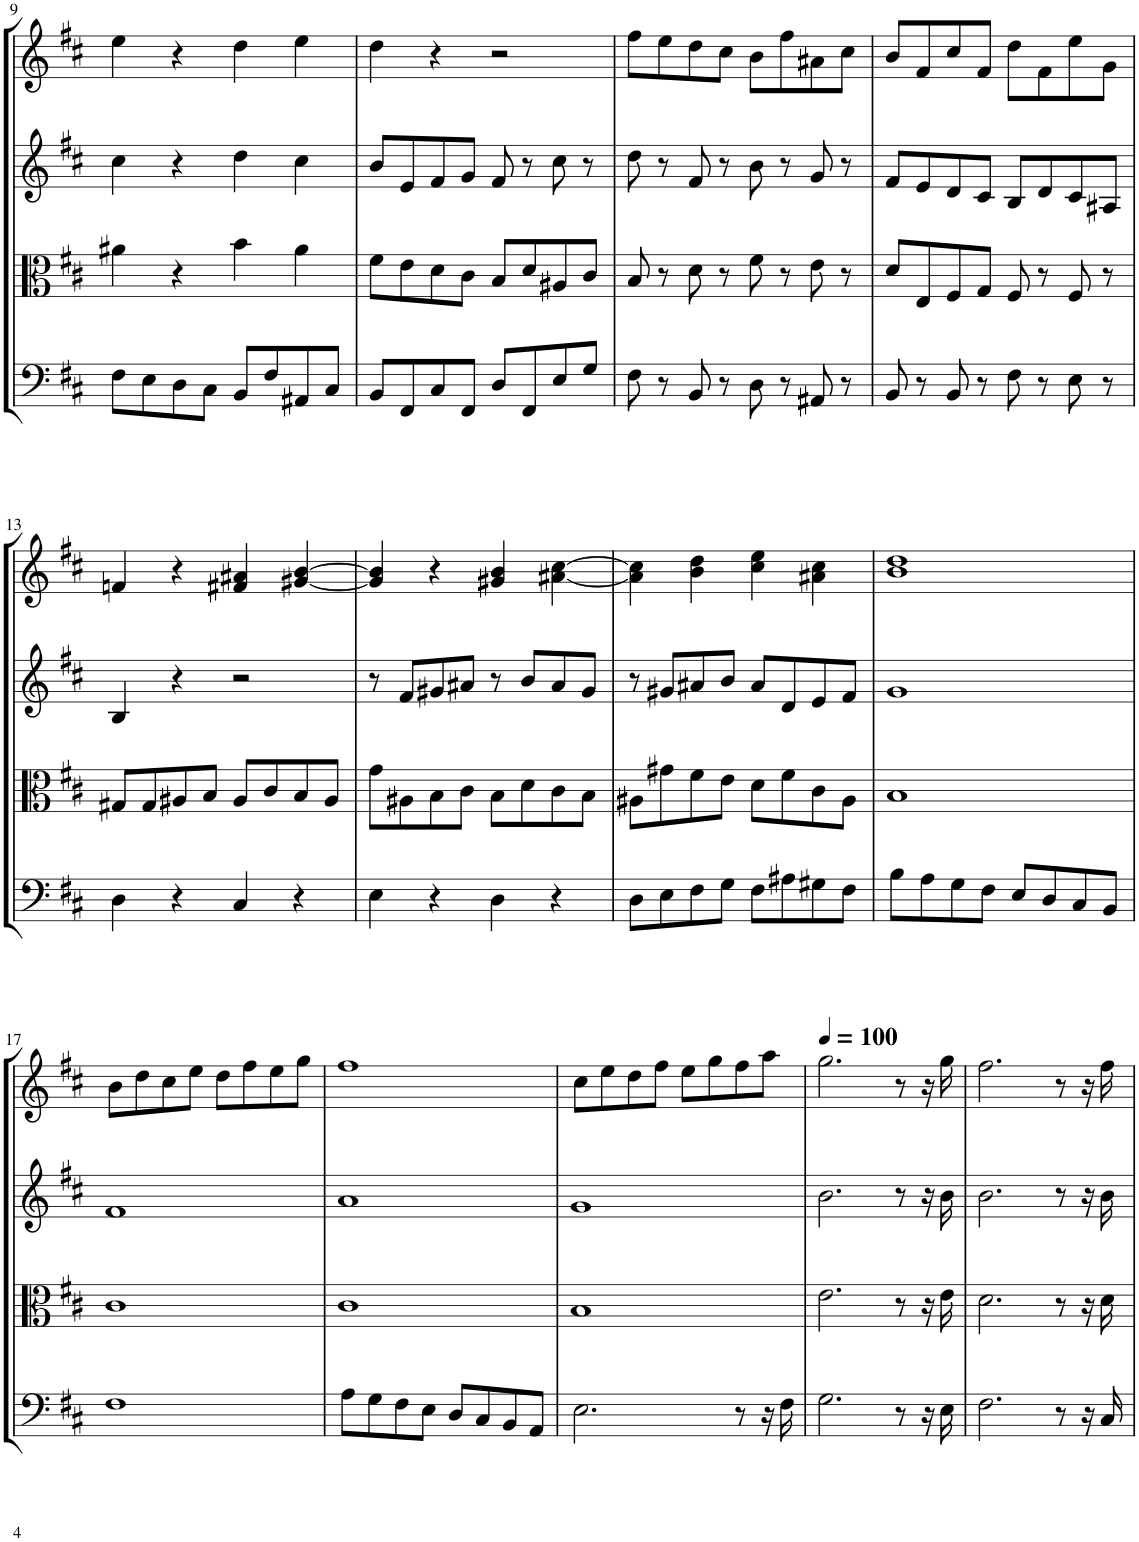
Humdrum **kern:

**kern	**kern	**kern	**kern
*part4	*part3	*part2	*part1
*staff4	*staff3	*staff2	*staff1
*I"Violoncello	*I"Viola	*I"Violin II	*I"Violin I
!!LO:PB:g=z
*clefF4	*clefC3	*clefG2	*clefG2
*k[f#c#]	*k[f#c#]	*k[f#c#]	*k[f#c#]
*M4/4	*M4/4	*M4/4	*M4/4
=9	=9	=9	=9
8F#\L	4a#X\	4cc#\	4ee\
8E\	.	.	.
8D\	4r	4r	4r
8C#\J	.	.	.
8BB/L	4b\	4dd\	4dd\
8F#/	.	.	.
8AA#X/	4a#\	4cc#\	4ee\
8C#/J	.	.	.
=10	=10	=10	=10
8BB/L	8f#\L	8b/L	4dd\
8FF#/	8e\	8e/	.
8C#/	8d\	8f#/	4r
8FF#/J	8c#\J	8g/J	.
8D/L	8B/L	8f#/	2r
8FF#/	8d/	8r	.
8E/	8A#X/	8cc#\	.
8G/J	8c#/J	8r	.
=11	=11	=11	=11
8F#\	8B/	8dd\	8ff#\L
8r	8r	8r	8ee\
8BB/	8d\	8f#/	8dd\
8r	8r	8r	8cc#\J
8D\	8f#\	8b\	8b\L
8r	8r	8r	8ff#\
8AA#X/	8e\	8g/	8a#X\
8r	8r	8r	8cc#\J
=12	=12	=12	=12
8BB/	8d/L	8f#/L	8b/L
8r	8E/	8e/	8f#/
8BB/	8F#/	8d/	8cc#/
8r	8G/J	8c#/J	8f#/J
8F#\	8F#/	8B/L	8dd\L
8r	8r	8d/	8f#\
8E\	8F#/	8c#/	8ee\
8r	8r	8A#X/J	8g\J
!!LO:LB:g=z
=13	=13	=13	=13
4D\	8G#X/L	4B/	4fn/
.	8G#/	.	.
4r	8A#X/	4r	4r
.	8B/J	.	.
4C#/	8A#/L	2r	4f#X/ 4a#X/
.	8c#/	.	.
4r	8B/	.	[4g#X/ [4b/
.	8A#/J	.	.
=14	=14	=14	=14
4E\	8g\L	8r	4g#/] 4b/]
.	8A#X\	8f#/L	.
4r	8B\	8g#X/	4r
.	8c#\J	8a#X/J	.
4D\	8B\L	8r	4g#X/ 4b/
.	8d\	8b/L	.
4r	8c#\	8a#/	[4a#X\ [4cc#\
.	8B\J	8g#/J	.
=15	=15	=15	=15
8D\L	8A#X\L	8r	4a#\] 4cc#\]
8E\	8g#X\	8g#X/L	.
8F#\	8f#\	8a#X/	4b\ 4dd\
8G\J	8e\J	8b/J	.
8F#\L	8d\L	8a#/L	4cc#\ 4ee\
8A#X\	8f#\	8d/	.
8G#X\	8c#\	8e/	4a#X\ 4cc#\
8F#\J	8A#\J	8f#/J	.
=16	=16	=16	=16
8B\L	1B	1g	1b 1dd
8A\	.	.	.
8G\	.	.	.
8F#\J	.	.	.
8E/L	.	.	.
8D/	.	.	.
8C#/	.	.	.
8BB/J	.	.	.
!!LO:LB:g=z
=17	=17	=17	=17
1F#	1c#	1f#	8b\L
.	.	.	8dd\
.	.	.	8cc#\
.	.	.	8ee\J
.	.	.	8dd\L
.	.	.	8ff#\
.	.	.	8ee\
.	.	.	8gg\J
=18	=18	=18	=18
8A\L	1c#	1a	1ff#
8G\	.	.	.
8F#\	.	.	.
8E\J	.	.	.
8D/L	.	.	.
8C#/	.	.	.
8BB/	.	.	.
8AA/J	.	.	.
=19	=19	=19	=19
2.E\	1B	1g	8cc#\L
.	.	.	8ee\
.	.	.	8dd\
.	.	.	8ff#\J
.	.	.	8ee\L
.	.	.	8gg\
8r	.	.	8ff#\
16r	.	.	8aa\J
16F#\	.	.	.
=20	=20	=20	=20
*	*	*	*MM100
2.G\	2.e\	2.b\	2.gg\
8r	8r	8r	8r
16r	16r	16r	16r
16E\	16e\	16b\	16gg\
=21	=21	=21	=21
2.F#\	2.d\	2.b\	2.ff#\
8r	8r	8r	8r
16r	16r	16r	16r
16C#/	16d\	16b\	16ff#\
=	=	=	=
*-	*-	*-	*-
